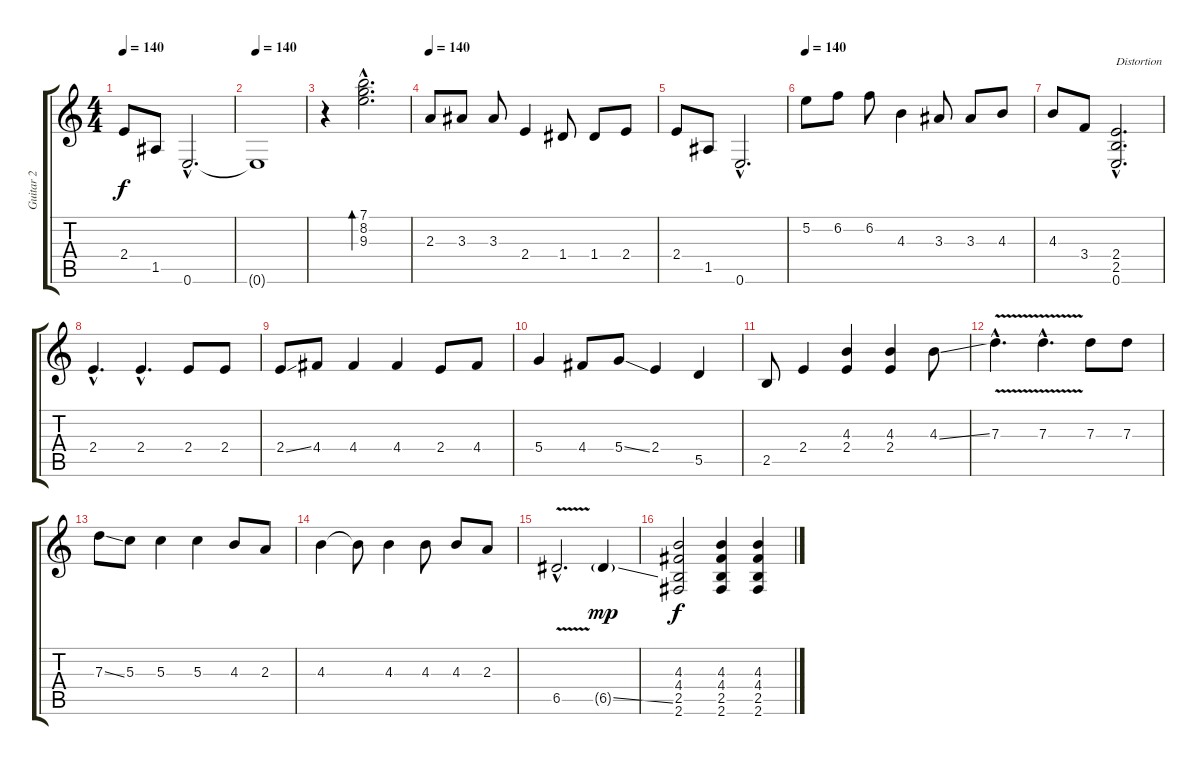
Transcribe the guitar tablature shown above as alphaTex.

\track ("Guitar 2" "Guitar 2") {instrument distortionguitar}
\staff {score tabs}
\tuning (E4 B3 G3 D3 A2 E2) {hide}
\ts (4 4)
\tempo 140
\clef g2
\ks c
2.4.8{dy f} 1.5.8 0.6{hac}.2{d} |
\tempo 140
0.6{t}.1 |
r.4 (7.1{hac} 8.2{hac} 9.3{hac}).2{d bd 240} |
\tempo 140
2.3.8{volume 14 instrument acousticguitarsteel} 3.3.8 3.3.8 2.4.4 1.4.8 1.4.8 2.4.8 |
2.4.8 1.5.8 0.6{hac}.2{d} |
\tempo 140
5.2.8{volume 14 instrument acousticguitarsteel} 6.2.8 6.2.8 4.3.4 3.3.8 3.3.8 4.3.8 |
4.3.8 3.4.8 (2.4{hac} 2.5{hac} 0.6{hac}).2{d txt "Distortion" volume 16 balance 16 instrument distortionguitar} |
2.4{hac}.4{d} 2.4{hac}.4{d} 2.4.8 2.4.8 |
2.4{ss}.8 4.4.8 4.4.4 4.4.4 2.4.8 4.4.8 |
5.4.4 4.4.8 5.4{ss}.8 2.4.4 5.5.4 |
2.5.8 2.4.4 (4.3 2.4).4 (4.3 2.4).4 4.3{ss}.8 |
7.3{v hac}.4{d} 7.3{v hac}.4{d} 7.3.8 7.3.8 |
7.3{ss}.8 5.3.8 5.3.4 5.3.4 4.3.8 2.3.8 |
4.3.4 4.3{t}.8 4.3.4 4.3.8 4.3.8 2.3.8 |
6.5{v hac}.2{d} 6.5{ss g}.4{dy mp} |
(4.3 4.4 2.5 2.6).2{dy f volume 14} (4.3 4.4 2.5 2.6).4 (4.3 4.4 2.5 2.6).4
